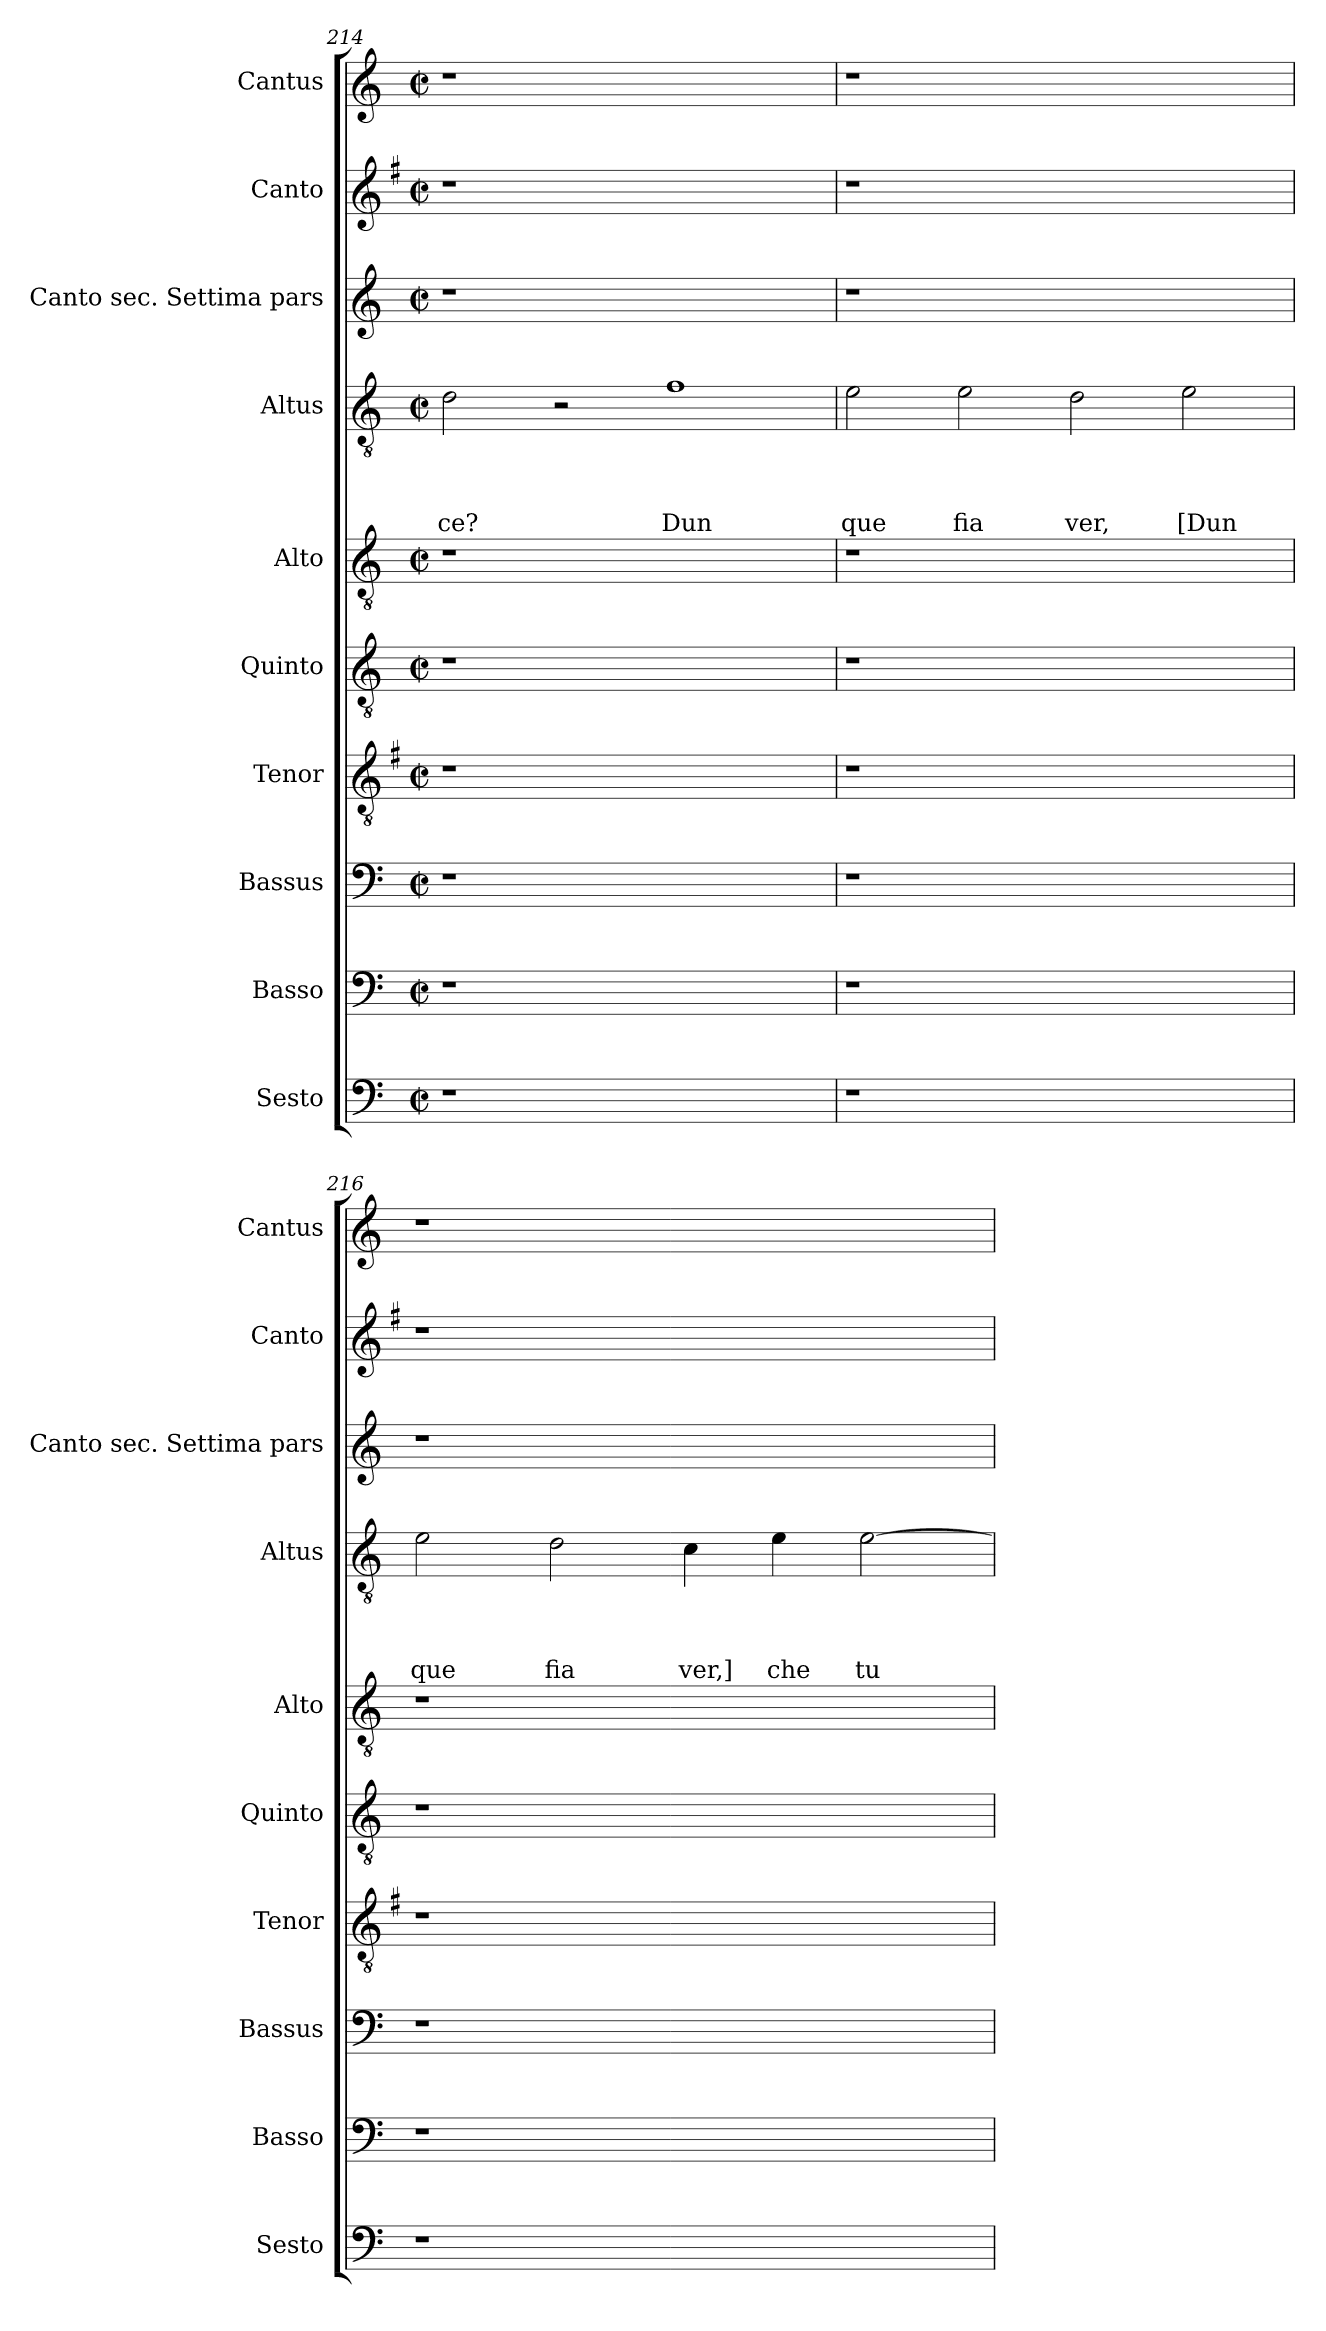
**kern	**kern	**kern	**kern	**kern	**kern	**kern	**text	**text	**text	**text	**kern	**kern	**kern
*part10	*part9	*part8	*part7	*part6	*part5	*part4	*part4	*part4	*part4	*part4	*part3	*part2	*part1
*staff10	*staff9	*staff8	*staff7	*staff6	*staff5	*staff4	*staff4	*staff4	*staff4	*staff4	*staff3	*staff2	*staff1
*I"Sesto	*I"Basso	*I"Bassus	*I"Tenor	*I"Quinto	*I"Alto	*I"Altus	*	*	*	*	*I"Canto sec. Settima pars	*I"Canto	*I"Cantus
*I'Sesto	*I'Basso	*I'Bassus	*I'Tenor	*I'Quinto	*I'Alto	*I'Altus	*	*	*	*	*I'Canto sec. Settima pars	*I'Canto	*I'Cantus
*clefF4	*clefF4	*clefF4	*clefGv2	*clefGv2	*clefGv2	*clefGv2	*	*	*	*	*clefG2	*clefG2	*clefG2
*k[]	*k[]	*k[]	*k[f#]	*k[]	*k[]	*k[]	*	*	*	*	*k[]	*k[f#]	*k[]
*C:	*C:	*C:	*G:	*C:	*C:	*C:	*	*	*	*	*C:	*G:	*C:
*M2/2	*M2/2	*M2/2	*M2/2	*M2/2	*M2/2	*M2/2	*	*	*	*	*M2/2	*M2/2	*M2/2
*met(c|)	*met(c|)	*met(c|)	*met(c|)	*met(c|)	*met(c|)	*met(c|)	*	*	*	*	*met(c|)	*met(c|)	*met(c|)
=214	=214	=214	=214	=214	=214	=214	=214	=214	=214	=214	=214	=214	=214
!	!	!	!	!	!	!	!	!	!	!LO:LY:b	!	!	!
1r	1r	1r	1r	1r	1r	2d\	.	.	.	ce?	1r	1r	1r
.	.	.	.	.	.	2r	.	.	.	.	.	.	.
!	!	!	!	!	!	!	!	!	!	!LO:LY:b	!	!	!
1ryy	1ryy	1ryy	1ryy	1ryy	1ryy	1f	.	.	.	Dun	1ryy	1ryy	1ryy
=215	=215	=215	=215	=215	=215	=215	=215	=215	=215	=215	=215	=215	=215
!	!	!	!	!	!	!	!	!	!	!LO:LY:b	!	!	!
1r	1r	1r	1r	1r	1r	2e\	.	.	.	que	1r	1r	1r
!	!	!	!	!	!	!	!	!	!	!LO:LY:b	!	!	!
.	.	.	.	.	.	2e\	.	.	.	fia	.	.	.
!	!	!	!	!	!	!	!	!	!	!LO:LY:b	!	!	!
1ryy	1ryy	1ryy	1ryy	1ryy	1ryy	2d\	.	.	.	ver,	1ryy	1ryy	1ryy
!	!	!	!	!	!	!	!	!	!	!LO:LY:b	!	!	!
.	.	.	.	.	.	2e\	.	.	.	[Dun	.	.	.
=216	=216	=216	=216	=216	=216	=216	=216	=216	=216	=216	=216	=216	=216
!	!	!	!	!	!	!	!	!	!	!LO:LY:b	!	!	!
1r	1r	1r	1r	1r	1r	2e\	.	.	.	que	1r	1r	1r
!	!	!	!	!	!	!	!	!	!	!LO:LY:b	!	!	!
.	.	.	.	.	.	2d\	.	.	.	fia	.	.	.
!	!	!	!	!	!	!	!	!	!	!LO:LY:b	!	!	!
1ryy	1ryy	1ryy	1ryy	1ryy	1ryy	4c\	.	.	.	ver,]	1ryy	1ryy	1ryy
!	!	!	!	!	!	!	!	!	!	!LO:LY:b	!	!	!
.	.	.	.	.	.	4e\	.	.	.	che	.	.	.
!	!	!	!	!	!	!	!	!	!	!LO:LY:b	!	!	!
.	.	.	.	.	.	[>2e\	.	.	.	tu	.	.	.
=	=	=	=	=	=	=	=	=	=	=	=	=	=
*-	*-	*-	*-	*-	*-	*-	*-	*-	*-	*-	*-	*-	*-
